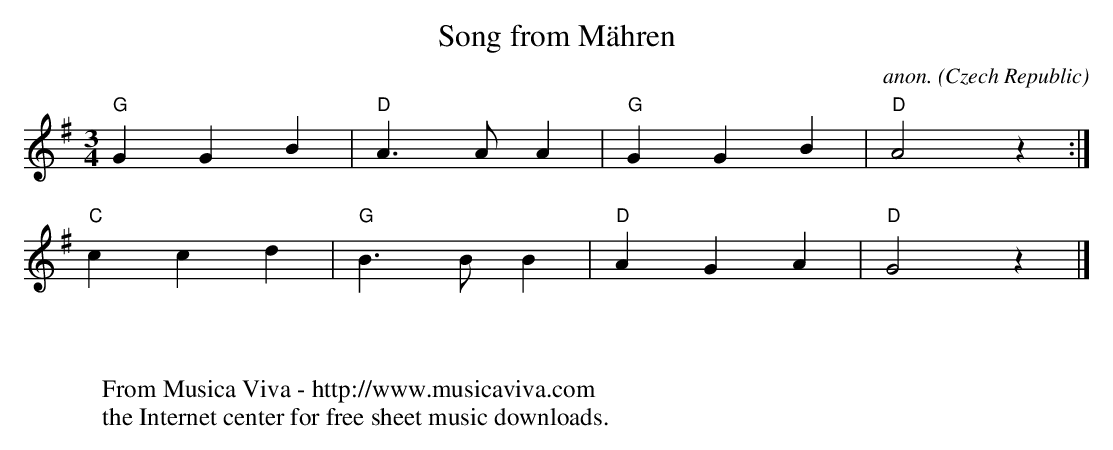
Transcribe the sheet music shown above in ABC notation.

X:1
T:Song from M\"ahren
C:anon.
O:Czech Republic
M:3/4
L:1/8
K:G
"G"G2G2B2|"D"A3AA2|"G"G2G2B2|"D"A4z2:|
"C"c2c2d2|"G"B3BB2|"D"A2G2A2|"D"G4z2|]
W:
W:
W:  From Musica Viva - http://www.musicaviva.com
W:  the Internet center for free sheet music downloads.
